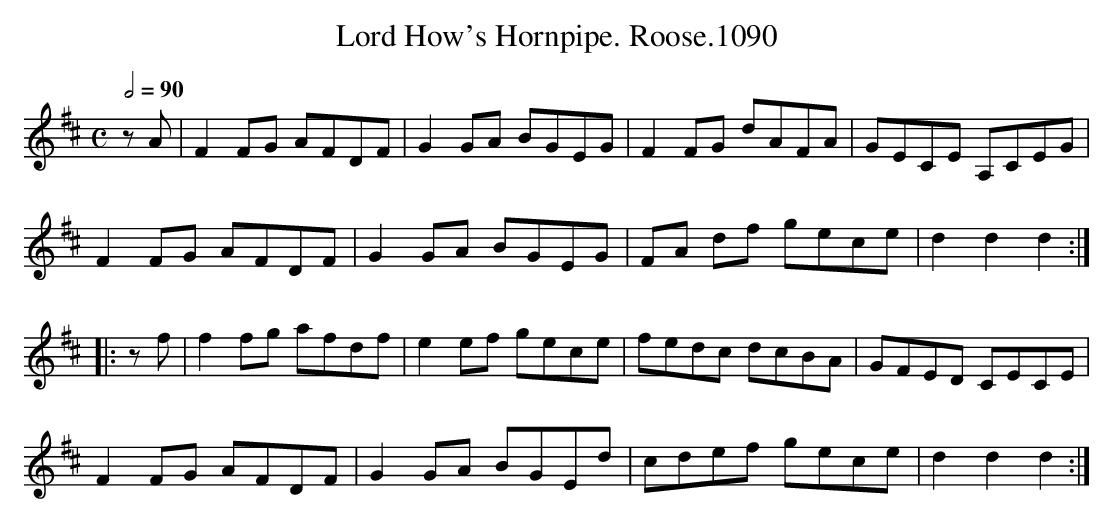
X:1
T:Lord How's Hornpipe. Roose.1090
M:C
L:1/8
Q:1/2=90
K:D
zA|F2 FG AFDF|G2 GA BGEG| F2 FG dAFA| GECE A,CEG|
F2 FG AFDF| G2GA  BGEG|FA df gece| d2d2d2:|
|:zf|f2 fg afdf| e2 ef gece|fedc  dcBA|GFED CECE|
F2FG AFDF|G2GA BGEd|cdef gece|d2d2d2:|
